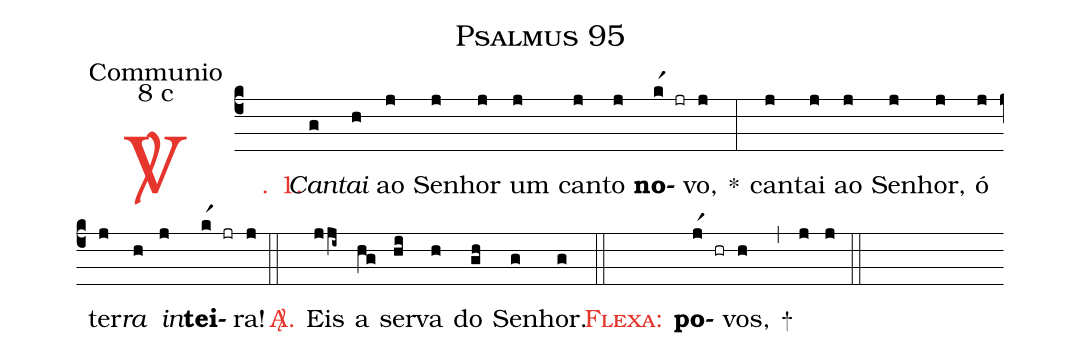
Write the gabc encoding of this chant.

name: Psalmus 95;
office-part: Communio;
mode: 8;
mode-differentia: c;
%%
(c4)

<c><sp>V/</sp>. 1.</c>() <i>Can</i>(g)<i>tai</i>(h) ao(j) Se(j)nhor(j) um(j) can(j)to(j) <b>no</b>(kr1 jr)vo,(j) *(:) can(j)tai(j) ao(j) Se(j)nhor,(j) ó(j) ter(j)<i>ra</i>(h) <i>in</i>(j)<b>tei</b>(kr1 jr)ra!(j)

(::)

<nlba><c><sp>A/</sp>.</c>() Eis</nlba>(jji~) a(hg) ser(hi)va(h) do(gh) Se(g)nhor.(g)

(::)

<c><sc>Flexa</sc>:</c>() <b>po</b>(jr1 hr)vos,(h) +(,) (j) (j)

(::)
